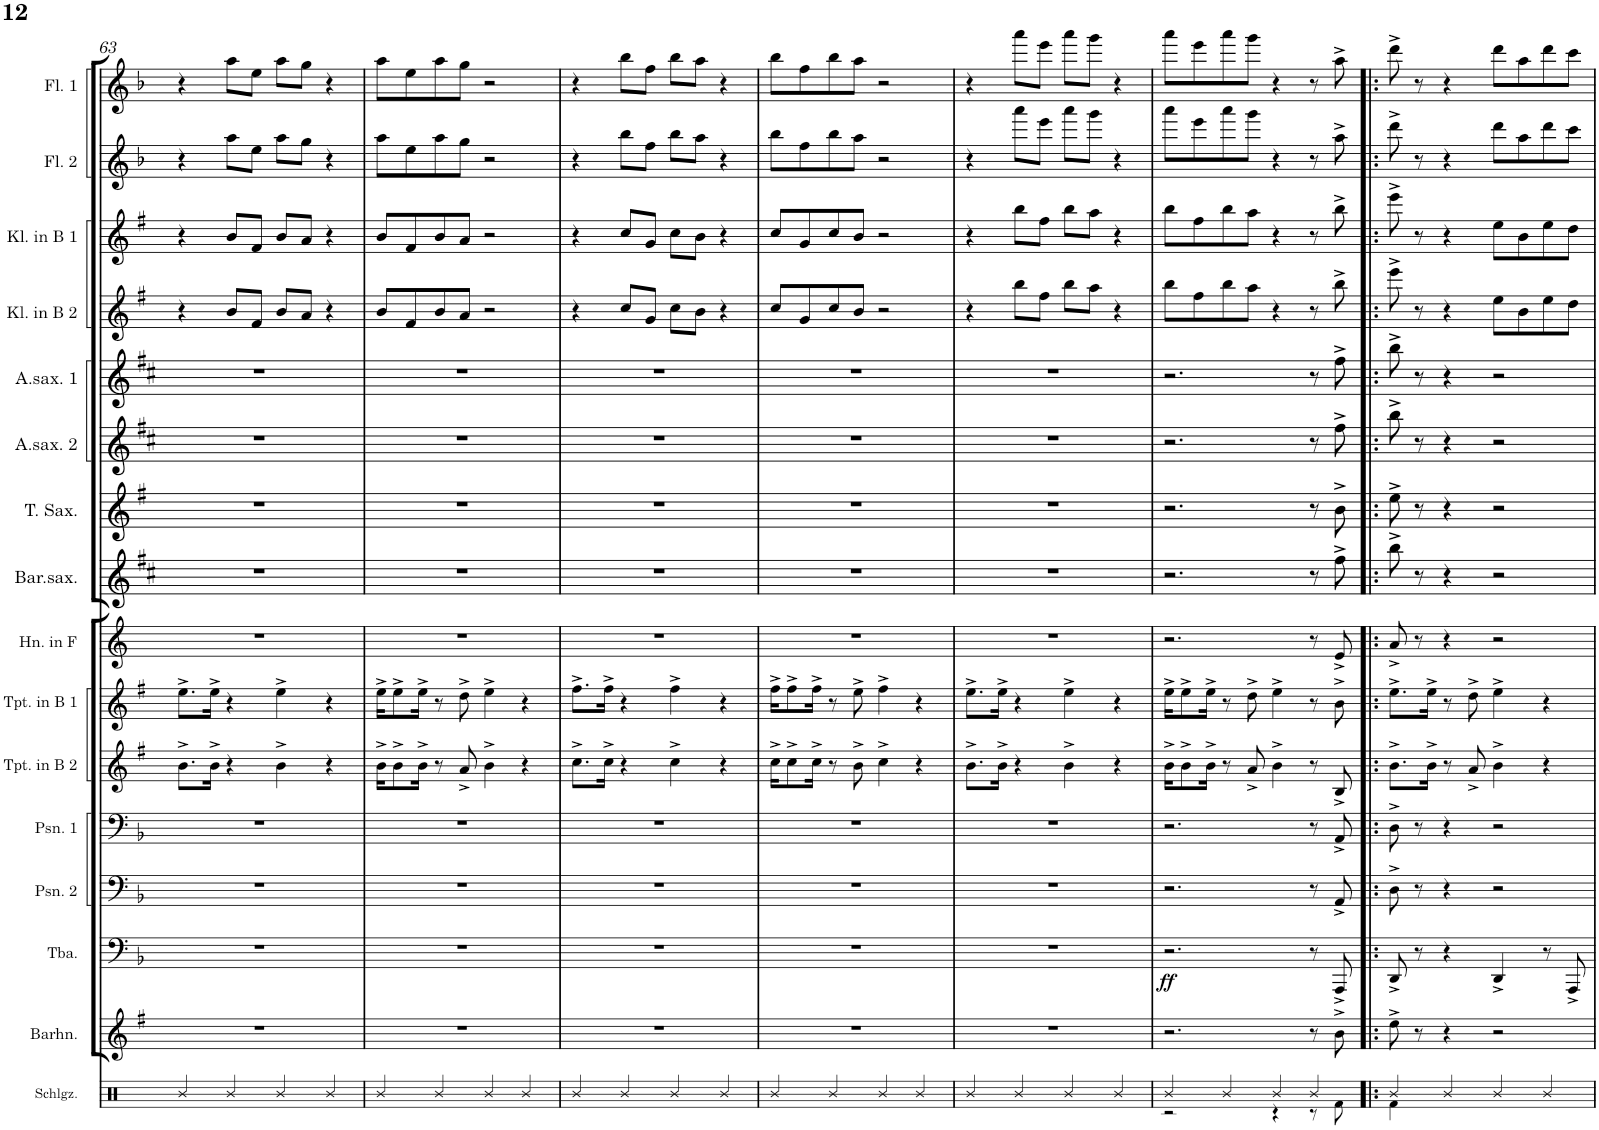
**kern	**kern	**kern	**dynam	**kern	**kern	**kern	**kern	**kern	**kern	**kern	**kern	**kern	**kern	**kern	**kern	**kern
*part16	*part15	*part14	*part14	*part13	*part12	*part11	*part10	*part9	*part8	*part7	*part6	*part5	*part4	*part3	*part2	*part1
*staff16	*staff15	*staff14	*staff14	*staff13	*staff12	*staff11	*staff10	*staff9	*staff8	*staff7	*staff6	*staff5	*staff4	*staff3	*staff2	*staff1
*I"Schlagwerk	*I"Baritonhorn	*I"Tuba	*	*I"Posaune 2	*I"Posaune 1	*I"Trompete in B 2	*I"Trompete in B 1	*I"Horn in F	*I"Baritonsaxophon	*I"Tenorsaxophon	*I"Altsaxophon 2	*I"Altsaxophon 1	*I"Klarinette in B 2	*I"Klarinette in B 1	*I"Flöte 2	*I"Flöte 1
*	*I'Barhn.	*I'Tba.	*	*I'Psn. 2	*I'Psn. 1	*I'Tpt. in B 2	*I'Tpt. in B 1	*I'Hn. in F	*I'Bar.sax.	*I'T. Sax.	*I'A.sax. 2	*I'A.sax. 1	*I'Kl. in B 2	*I'Kl. in B 1	*I'Fl. 2	*I'Fl. 1
!!LO:PB:g=z
*clefX	*clefG2	*clefF4	*	*clefF4	*clefF4	*clefG2	*clefG2	*clefG2	*clefG2	*clefG2	*clefG2	*clefG2	*clefG2	*clefG2	*clefG2	*clefG2
*	*Trd8c14	*	*	*	*	*Trd1c2	*Trd1c2	*Trd4c7	*Trd12c21	*Trd8c14	*Trd5c9	*Trd5c9	*Trd1c2	*Trd1c2	*	*
*k[]	*k[f#]	*k[b-]	*	*k[b-]	*k[b-]	*k[f#]	*k[f#]	*k[]	*k[f#c#]	*k[f#]	*k[f#c#]	*k[f#c#]	*k[f#]	*k[f#]	*k[b-]	*k[b-]
*M4/4	*M4/4	*M4/4	*	*M4/4	*M4/4	*M4/4	*M4/4	*M4/4	*M4/4	*M4/4	*M4/4	*M4/4	*M4/4	*M4/4	*M4/4	*M4/4
=63	=63	=63	=63	=63	=63	=63	=63	=63	=63	=63	=63	=63	=63	=63	=63	=63
4R/	1r	1r	.	1r	1r	8.b^\L	8.ee^\L	1r	1r	1r	1r	1r	4r	4r	4r	4r
.	.	.	.	.	.	16b^\Jk	16ee^\Jk	.	.	.	.	.	.	.	.	.
4R/	.	.	.	.	.	4r	4r	.	.	.	.	.	8b/L	8b/L	8aa\L	8aa\L
.	.	.	.	.	.	.	.	.	.	.	.	.	8f#/J	8f#/J	8ee\J	8ee\J
4R/	.	.	.	.	.	4b^\	4ee^\	.	.	.	.	.	8b/L	8b/L	8aa\L	8aa\L
.	.	.	.	.	.	.	.	.	.	.	.	.	8a/J	8a/J	8gg\J	8gg\J
4R/	.	.	.	.	.	4r	4r	.	.	.	.	.	4r	4r	4r	4r
=64	=64	=64	=64	=64	=64	=64	=64	=64	=64	=64	=64	=64	=64	=64	=64	=64
4R/	1r	1r	.	1r	1r	16b^\KL	16ee^\KL	1r	1r	1r	1r	1r	8b/L	8b/L	8aa\L	8aa\L
.	.	.	.	.	.	8b^\	8ee^\	.	.	.	.	.	.	.	.	.
.	.	.	.	.	.	.	.	.	.	.	.	.	8f#/	8f#/	8ee\	8ee\
.	.	.	.	.	.	16b^\Jk	16ee^\Jk	.	.	.	.	.	.	.	.	.
4R/	.	.	.	.	.	8r	8r	.	.	.	.	.	8b/	8b/	8aa\	8aa\
.	.	.	.	.	.	8a^/	8dd^\	.	.	.	.	.	8a/J	8a/J	8gg\J	8gg\J
4R/	.	.	.	.	.	4b^\	4ee^\	.	.	.	.	.	2r	2r	2r	2r
4R/	.	.	.	.	.	4r	4r	.	.	.	.	.	.	.	.	.
=65	=65	=65	=65	=65	=65	=65	=65	=65	=65	=65	=65	=65	=65	=65	=65	=65
4R/	1r	1r	.	1r	1r	8.cc^\L	8.ff#^\L	1r	1r	1r	1r	1r	4r	4r	4r	4r
.	.	.	.	.	.	16cc^\Jk	16ff#^\Jk	.	.	.	.	.	.	.	.	.
4R/	.	.	.	.	.	4r	4r	.	.	.	.	.	8cc/L	8cc/L	8bb-\L	8bb-\L
.	.	.	.	.	.	.	.	.	.	.	.	.	8g/J	8g/J	8ff\J	8ff\J
4R/	.	.	.	.	.	4cc^\	4ff#^\	.	.	.	.	.	8cc\L	8cc\L	8bb-\L	8bb-\L
.	.	.	.	.	.	.	.	.	.	.	.	.	8b\J	8b\J	8aa\J	8aa\J
4R/	.	.	.	.	.	4r	4r	.	.	.	.	.	4r	4r	4r	4r
=66	=66	=66	=66	=66	=66	=66	=66	=66	=66	=66	=66	=66	=66	=66	=66	=66
4R/	1r	1r	.	1r	1r	16cc^\KL	16ff#^\KL	1r	1r	1r	1r	1r	8cc/L	8cc/L	8bb-\L	8bb-\L
.	.	.	.	.	.	8cc^\	8ff#^\	.	.	.	.	.	.	.	.	.
.	.	.	.	.	.	.	.	.	.	.	.	.	8g/	8g/	8ff\	8ff\
.	.	.	.	.	.	16cc^\Jk	16ff#^\Jk	.	.	.	.	.	.	.	.	.
4R/	.	.	.	.	.	8r	8r	.	.	.	.	.	8cc/	8cc/	8bb-\	8bb-\
.	.	.	.	.	.	8b^\	8ee^\	.	.	.	.	.	8b/J	8b/J	8aa\J	8aa\J
4R/	.	.	.	.	.	4cc^\	4ff#^\	.	.	.	.	.	2r	2r	2r	2r
4R/	.	.	.	.	.	4r	4r	.	.	.	.	.	.	.	.	.
=67	=67	=67	=67	=67	=67	=67	=67	=67	=67	=67	=67	=67	=67	=67	=67	=67
4R/	1r	1r	.	1r	1r	8.b^\L	8.ee^\L	1r	1r	1r	1r	1r	4r	4r	4r	4r
.	.	.	.	.	.	16b^\Jk	16ee^\Jk	.	.	.	.	.	.	.	.	.
4R/	.	.	.	.	.	4r	4r	.	.	.	.	.	8bb\L	8bb\L	8aaa\L	8aaa\L
.	.	.	.	.	.	.	.	.	.	.	.	.	8ff#\J	8ff#\J	8eee\J	8eee\J
4R/	.	.	.	.	.	4b^\	4ee^\	.	.	.	.	.	8bb\L	8bb\L	8aaa\L	8aaa\L
.	.	.	.	.	.	.	.	.	.	.	.	.	8aa\J	8aa\J	8ggg\J	8ggg\J
4R/	.	.	.	.	.	4r	4r	.	.	.	.	.	4r	4r	4r	4r
=68	=68	=68	=68	=68	=68	=68	=68	=68	=68	=68	=68	=68	=68	=68	=68	=68
*^	*	*	*	*	*	*	*	*	*	*	*	*	*	*	*	*
!	!	!	!	!LO:DY:b	!	!	!	!	!	!	!	!	!	!	!	!	!
4R/	2r	2.r	2.r	ff	2.r	2.r	16b^\KL	16ee^\KL	2.r	2.r	2.r	2.r	2.r	8bb\L	8bb\L	8aaa\L	8aaa\L
.	.	.	.	.	.	.	8b^\	8ee^\	.	.	.	.	.	.	.	.	.
.	.	.	.	.	.	.	.	.	.	.	.	.	.	8ff#\	8ff#\	8eee\	8eee\
.	.	.	.	.	.	.	16b^\Jk	16ee^\Jk	.	.	.	.	.	.	.	.	.
4R/	.	.	.	.	.	.	8r	8r	.	.	.	.	.	8bb\	8bb\	8aaa\	8aaa\
.	.	.	.	.	.	.	8a^/	8dd^\	.	.	.	.	.	8aa\J	8aa\J	8ggg\J	8ggg\J
4R/	4r	.	.	.	.	.	4b^\	4ee^\	.	.	.	.	.	4r	4r	4r	4r
4R/	8r	8r	8r	.	8r	8r	8r	8r	8r	8r	8r	8r	8r	8r	8r	8r	8r
.	8Rf\	8b^\	8AAA^/	.	8AA^/	8AA^/	8B^/	8b^\	8e^/	8ff#^\	8b^\	8ff#^\	8ff#^\	8bb^\	8bb^\	8aa^\	8aa^\
=69!|:	=69!|:	=69!|:	=69!|:	=69!|:	=69!|:	=69!|:	=69!|:	=69!|:	=69!|:	=69!|:	=69!|:	=69!|:	=69!|:	=69!|:	=69!|:	=69!|:	=69!|:
4R/	4Rf\	8ee^\	8DD^/	.	8D^\	8D^\	8.b^\L	8.ee^\L	8a^/	8bb^\	8ee^\	8bb^\	8bb^\	8eee^\	8eee^\	8ddd^\	8ddd^\
.	.	8r	8r	.	8r	8r	.	.	8r	8r	8r	8r	8r	8r	8r	8r	8r
.	.	.	.	.	.	.	16b^\Jk	16ee^\Jk	.	.	.	.	.	.	.	.	.
4R/	2.ryy	4r	4r	.	4r	4r	8r	8r	4r	4r	4r	4r	4r	4r	4r	4r	4r
.	.	.	.	.	.	.	8a^/	8dd^\	.	.	.	.	.	.	.	.	.
4R/	.	2r	4DD^/	.	2r	2r	4b^\	4ee^\	2r	2r	2r	2r	2r	8ee\L	8ee\L	8ddd\L	8ddd\L
.	.	.	.	.	.	.	.	.	.	.	.	.	.	8b\	8b\	8aa\	8aa\
4R/	.	.	8r	.	.	.	4r	4r	.	.	.	.	.	8ee\	8ee\	8ddd\	8ddd\
.	.	.	8AAA^/	.	.	.	.	.	.	.	.	.	.	8dd\J	8dd\J	8ccc\J	8ccc\J
*v	*v	*	*	*	*	*	*	*	*	*	*	*	*	*	*	*	*
=	=	=	=	=	=	=	=	=	=	=	=	=	=	=	=	=
*-	*-	*-	*-	*-	*-	*-	*-	*-	*-	*-	*-	*-	*-	*-	*-	*-
